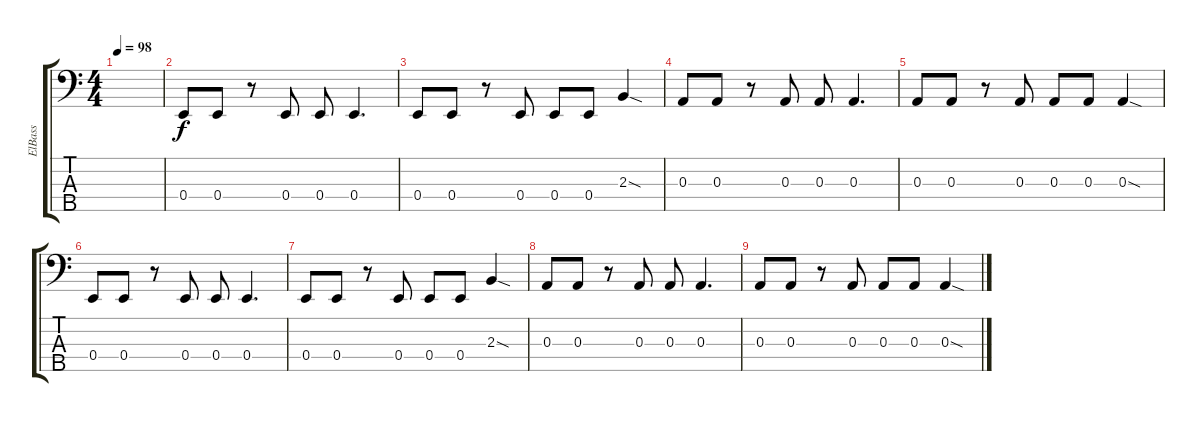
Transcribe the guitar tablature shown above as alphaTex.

\track ("ElBass" "ElBass") {instrument synthbass1}
\staff {score tabs}
\tuning (G2 D2 A1 E1 B0) {hide}
\ts (4 4)
\tempo 98
\clef f4
\ks c
|
0.4.8 0.4.8 r.8 0.4.8 0.4.8 0.4.4{d} |
0.4.8 0.4.8 r.8 0.4.8 0.4.8 0.4.8 2.3{sod}.4 |
0.3.8 0.3.8 r.8 0.3.8 0.3.8 0.3.4{d} |
0.3.8 0.3.8 r.8 0.3.8 0.3.8 0.3.8 0.3{sod}.4 |
0.4.8 0.4.8 r.8 0.4.8 0.4.8 0.4.4{d} |
0.4.8 0.4.8 r.8 0.4.8 0.4.8 0.4.8 2.3{sod}.4 |
0.3.8 0.3.8 r.8 0.3.8 0.3.8 0.3.4{d} |
0.3.8 0.3.8 r.8 0.3.8 0.3.8 0.3.8 0.3{sod}.4
